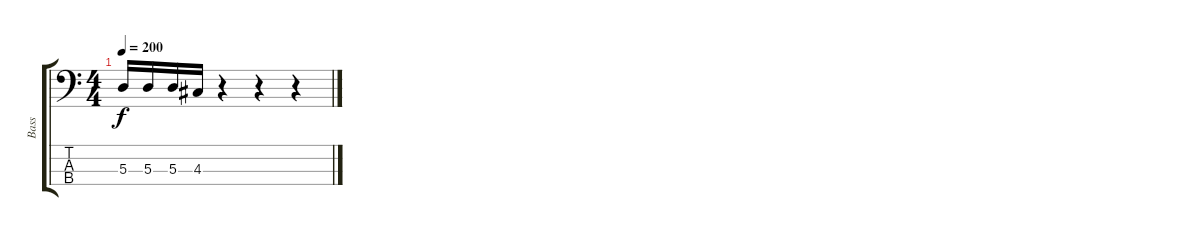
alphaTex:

\track ("Bass" "Bass") {instrument acousticguitarnylon}
\staff {score tabs}
\tuning (G2 D2 A1 E1) {hide}
\ts (4 4)
\tempo 200
\clef f4
\ks c
5.3.16{dy f instrument acousticguitarnylon} 5.3.16 5.3.16 4.3.16 r.4 r.4 r.4
